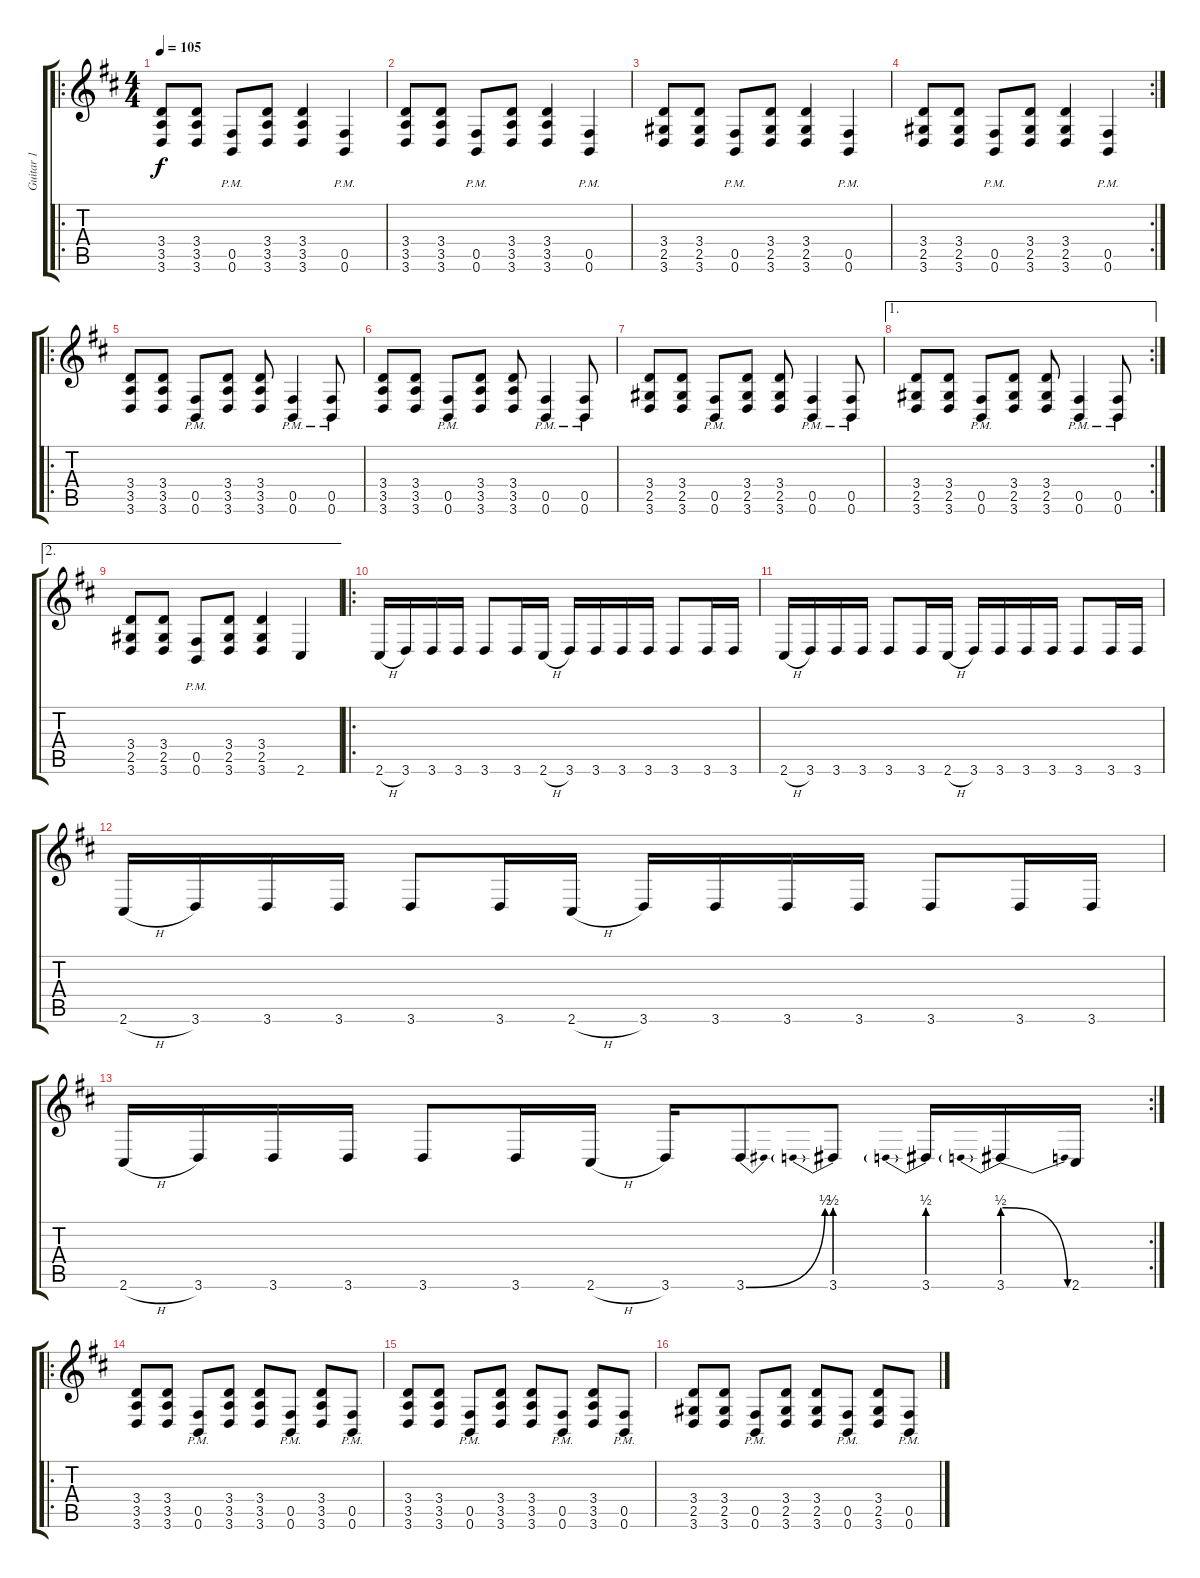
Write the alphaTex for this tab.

\track ("Guitar 1" "Guitar 1") {instrument distortionguitar}
\staff {score tabs}
\tuning (Eb4 B3 Gb3 B2 Gb2 B1) {hide}
\ro
\ts (4 4)
\tempo 105
\clef g2
\ks bminor
(3.4 3.5 3.6).8{dy f instrument distortionguitar} (3.4 3.5 3.6).8 (0.5{pm} 0.6{pm}).8 (3.4 3.5 3.6).8 (3.4 3.5 3.6).4 (0.5{pm} 0.6{pm}).4 |
(3.4 3.5 3.6).8 (3.4 3.5 3.6).8 (0.5{pm} 0.6{pm}).8 (3.4 3.5 3.6).8 (3.4 3.5 3.6).4 (0.5{pm} 0.6{pm}).4 |
(3.4 2.5 3.6).8 (3.4 2.5 3.6).8 (0.5{pm} 0.6{pm}).8 (3.4 2.5 3.6).8 (3.4 2.5 3.6).4 (0.5{pm} 0.6{pm}).4 |
\rc 2
(3.4 2.5 3.6).8 (3.4 2.5 3.6).8 (0.5{pm} 0.6{pm}).8 (3.4 2.5 3.6).8 (3.4 2.5 3.6).4 (0.5{pm} 0.6{pm}).4 |
\ro
(3.4 3.5 3.6).8 (3.4 3.5 3.6).8 (0.5{pm} 0.6{pm}).8 (3.4 3.5 3.6).8 (3.4 3.5 3.6).8 (0.5{pm} 0.6{pm}).4 (0.5{pm} 0.6{pm}).8 |
(3.4 3.5 3.6).8 (3.4 3.5 3.6).8 (0.5{pm} 0.6{pm}).8 (3.4 3.5 3.6).8 (3.4 3.5 3.6).8 (0.5{pm} 0.6{pm}).4 (0.5{pm} 0.6{pm}).8 |
(3.4 2.5 3.6).8 (3.4 2.5 3.6).8 (0.5{pm} 0.6{pm}).8 (3.4 2.5 3.6).8 (3.4 2.5 3.6).8 (0.5{pm} 0.6{pm}).4 (0.5{pm} 0.6{pm}).8 |
\ae 1
\rc 2
(3.4 2.5 3.6).8 (3.4 2.5 3.6).8 (0.5{pm} 0.6{pm}).8 (3.4 2.5 3.6).8 (3.4 2.5 3.6).8 (0.5{pm} 0.6{pm}).4 (0.5{pm} 0.6{pm}).8 |
\ae 2
(3.4 2.5 3.6).8 (3.4 2.5 3.6).8 (0.5{pm} 0.6{pm}).8 (3.4 2.5 3.6).8 (3.4 2.5 3.6).4 2.6.4 |
\ro
2.6{h}.16 3.6.16 3.6.16 3.6.16 3.6.8 3.6.16 2.6{h}.16 3.6.16 3.6.16 3.6.16 3.6.16 3.6.8 3.6.16 3.6.16 |
2.6{h}.16 3.6.16 3.6.16 3.6.16 3.6.8 3.6.16 2.6{h}.16 3.6.16 3.6.16 3.6.16 3.6.16 3.6.8 3.6.16 3.6.16 |
2.6{h}.16 3.6.16 3.6.16 3.6.16 3.6.8 3.6.16 2.6{h}.16 3.6.16 3.6.16 3.6.16 3.6.16 3.6.8 3.6.16 3.6.16 |
\rc 2
2.6{h}.16 3.6.16 3.6.16 3.6.16 3.6.8 3.6.16 2.6{h}.16 3.6.16 3.6{be (bend 0 0 60 2)}.8 3.6{be (prebend 0 2 60 2)}.8 3.6{be (prebend 0 2 60 2)}.16 3.6{be (prebendrelease 0 2 60 0)}.16 2.6.16 |
\ro
(3.4 3.5 3.6).8 (3.4 3.5 3.6).8 (0.5{pm} 0.6{pm}).8 (3.4 3.5 3.6).8 (3.4 3.5 3.6).8 (0.5{pm} 0.6{pm}).8 (3.4 3.5 3.6).8 (0.5{pm} 0.6{pm}).8 |
(3.4 3.5 3.6).8 (3.4 3.5 3.6).8 (0.5{pm} 0.6{pm}).8 (3.4 3.5 3.6).8 (3.4 3.5 3.6).8 (0.5{pm} 0.6{pm}).8 (3.4 3.5 3.6).8 (0.5{pm} 0.6{pm}).8 |
(3.4 2.5 3.6).8 (3.4 2.5 3.6).8 (0.5{pm} 0.6{pm}).8 (3.4 2.5 3.6).8 (3.4 2.5 3.6).8 (0.5{pm} 0.6{pm}).8 (3.4 2.5 3.6).8 (0.5{pm} 0.6{pm}).8
